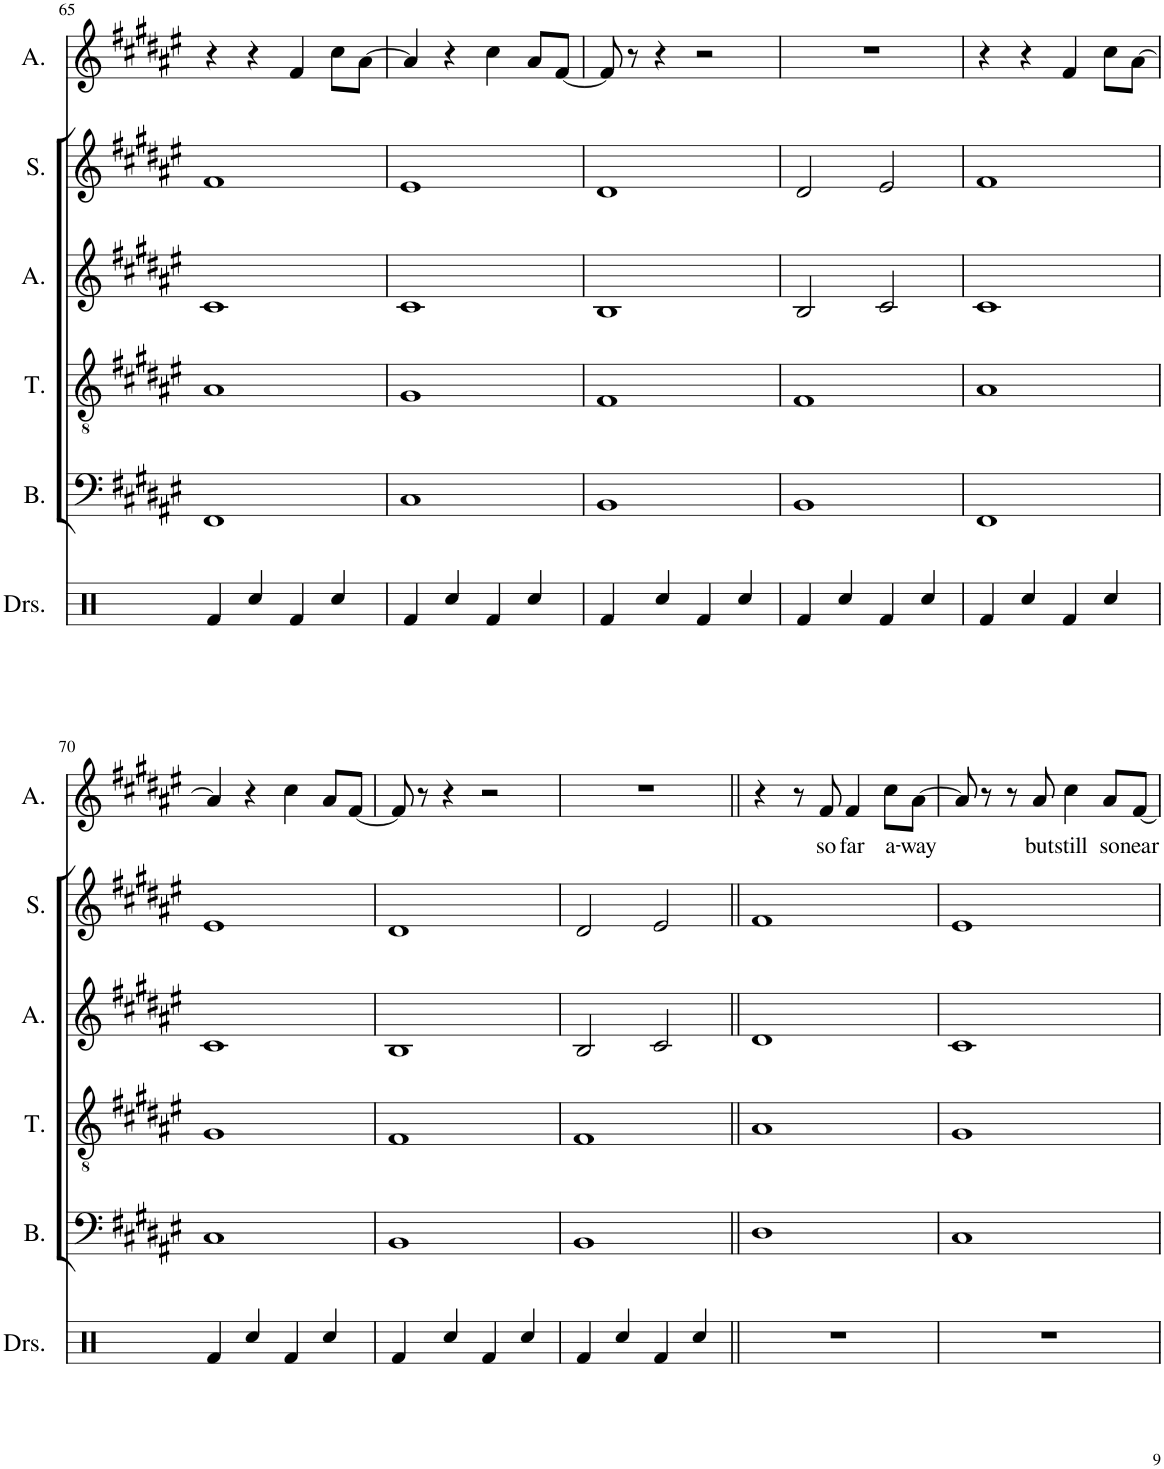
**kern	**kern	**kern	**kern	**kern	**kern	**text
*part6	*part5	*part4	*part3	*part2	*part1	*part1
*staff6	*staff5	*staff4	*staff3	*staff2	*staff1	*staff1
*I"Drumset	*I"Bass	*I"Tenor	*I"Alto	*I"Soprano	*I"Alto	*
*I'Drs.	*I'B.	*I'T.	*I'A.	*I'S.	*I'A.	*
!!LO:PB:g=z
*clefX	*clefF4	*clefGv2	*clefG2	*clefG2	*clefG2	*
*k[]	*k[f#c#g#d#a#e#]	*k[f#c#g#d#a#e#]	*k[f#c#g#d#a#e#]	*k[f#c#g#d#a#e#]	*k[f#c#g#d#a#e#]	*
*M4/4	*M4/4	*M4/4	*M4/4	*M4/4	*M4/4	*
=65	=65	=65	=65	=65	=65	=65
4Rf/	1FF#	1A#	1c#	1f#	4r	.
4Rcc/	.	.	.	.	4r	.
4Rf/	.	.	.	.	4f#/	.
4Rcc/	.	.	.	.	8cc#\L	.
.	.	.	.	.	[8a#\J	.
=66	=66	=66	=66	=66	=66	=66
4Rf/	1C#	1G#	1c#	1e#	4a#/]	.
4Rcc/	.	.	.	.	4r	.
4Rf/	.	.	.	.	4cc#\	.
4Rcc/	.	.	.	.	8a#/L	.
.	.	.	.	.	[8f#/J	.
=67	=67	=67	=67	=67	=67	=67
4Rf/	1BB	1F#	1B	1d#	8f#/]	.
.	.	.	.	.	8r	.
4Rcc/	.	.	.	.	4r	.
4Rf/	.	.	.	.	2r	.
4Rcc/	.	.	.	.	.	.
=68	=68	=68	=68	=68	=68	=68
4Rf/	1BB	1F#	2B/	2d#/	1r	.
4Rcc/	.	.	.	.	.	.
4Rf/	.	.	2c#/	2e#/	.	.
4Rcc/	.	.	.	.	.	.
=69	=69	=69	=69	=69	=69	=69
4Rf/	1FF#	1A#	1c#	1f#	4r	.
4Rcc/	.	.	.	.	4r	.
4Rf/	.	.	.	.	4f#/	.
4Rcc/	.	.	.	.	8cc#\L	.
.	.	.	.	.	[8a#\J	.
!!LO:LB:g=z
=70	=70	=70	=70	=70	=70	=70
4Rf/	1C#	1G#	1c#	1e#	4a#/]	.
4Rcc/	.	.	.	.	4r	.
4Rf/	.	.	.	.	4cc#\	.
4Rcc/	.	.	.	.	8a#/L	.
.	.	.	.	.	[8f#/J	.
=71	=71	=71	=71	=71	=71	=71
4Rf/	1BB	1F#	1B	1d#	8f#/]	.
.	.	.	.	.	8r	.
4Rcc/	.	.	.	.	4r	.
4Rf/	.	.	.	.	2r	.
4Rcc/	.	.	.	.	.	.
=72	=72	=72	=72	=72	=72	=72
4Rf/	1BB	1F#	2B/	2d#/	1r	.
4Rcc/	.	.	.	.	.	.
4Rf/	.	.	2c#/	2e#/	.	.
4Rcc/	.	.	.	.	.	.
=73||	=73||	=73||	=73||	=73||	=73||	=73||
1r	1D#	1A#	1d#	1f#	4r	.
.	.	.	.	.	8r	.
!	!	!	!	!	!	!LO:LY:b
.	.	.	.	.	8f#/	so
!	!	!	!	!	!	!LO:LY:b
.	.	.	.	.	4f#/	far
!	!	!	!	!	!	!LO:LY:b
.	.	.	.	.	8cc#\L	a-
!	!	!	!	!	!	!LO:LY:b
.	.	.	.	.	[8a#\J	-way
=74	=74	=74	=74	=74	=74	=74
1r	1C#	1G#	1c#	1e#	8a#/]	.
.	.	.	.	.	8r	.
.	.	.	.	.	8r	.
!	!	!	!	!	!	!LO:LY:b
.	.	.	.	.	8a#/	but
!	!	!	!	!	!	!LO:LY:b
.	.	.	.	.	4cc#\	still
!	!	!	!	!	!	!LO:LY:b
.	.	.	.	.	8a#/L	so
!	!	!	!	!	!	!LO:LY:b
.	.	.	.	.	[8f#/J	near
=	=	=	=	=	=	=
*-	*-	*-	*-	*-	*-	*-
